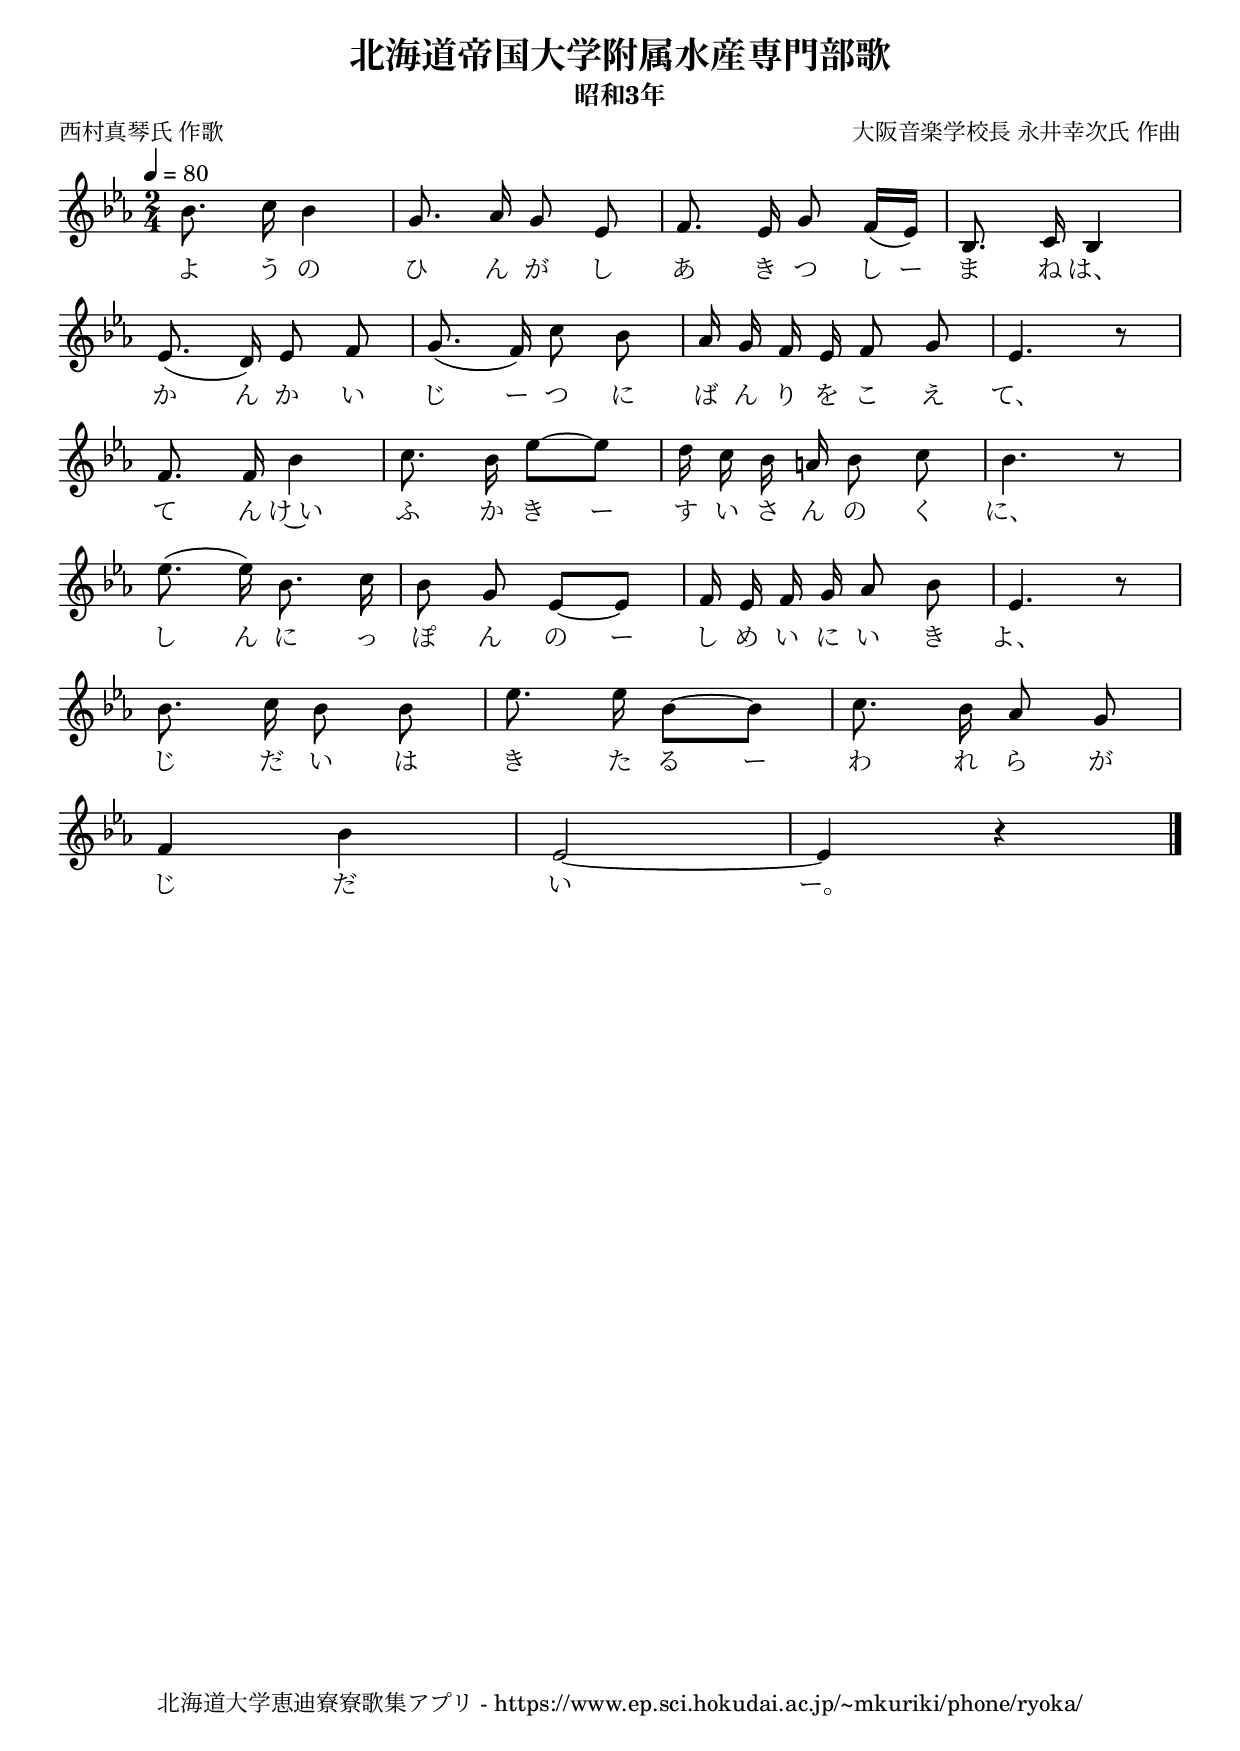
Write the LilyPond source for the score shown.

\version "2.18.2"

\paper {indent = 0}

\header {
  title = "北海道帝国大学附属水産専門部歌"
  subtitle = "昭和3年"
  composer = "大阪音楽学校長 永井幸次氏 作曲"
  poet = "西村真琴氏 作歌"
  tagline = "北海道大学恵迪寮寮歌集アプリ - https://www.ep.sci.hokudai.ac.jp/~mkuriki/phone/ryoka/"
}

melody = \relative c''{
  \tempo 4 = 80
  \autoBeamOff
  \numericTimeSignature
  \override BreathingSign.text = \markup { \musicglyph #"scripts.upedaltoe" } % ブレスの記号指定
  \key c \minor
  \time 2/4
  \set melismaBusyProperties = #'()
  bes8. c16 bes4 |
  g8. aes16 g8 ees |
  f8. ees16 g8 f16 ([ ees ]) |
  bes8. c16 bes4 | \break
  ees8. ( d16 ) ees8 f |
  g8. ( f16 ) c'8 bes |
  aes16 g f ees f8 g |
  ees4. r8 | \break
  f8. f16 bes4 |
  c8. bes16 ees8 ~ [ ees ] |
  d16 c bes a bes8 c |
  bes4. r8 | \break
  ees8. ( ees16 ) bes8. c16 |
  bes8 g ees ~[ ees ] |
  f16 ees f g aes8 bes |
  ees,4. r8 | \break
  bes'8. c16 bes8 bes |
  ees8. ees16 bes8 ~[ bes ] |
  c8. bes16 aes8 g | \break
  f4 bes |
  ees,2 ~ |
  ees4 r4
  \bar "|."
}

text = \lyricmode {
  よ う の ひ ん が し あ き つ し ー ま ね は、
  か ん か い じ ー つ に ば ん り を こ え て、
  て ん け~い ふ か き ー す い さ ん の く に、
  し ん に っ ぽ ん の ー し め い に い き よ、
  じ だ い は き た る ー わ れ ら が
  じ だ い ー。
}

\score {
  <<
    % ギターコード
    %{
    \new ChordNames \with {midiInstrument = #"acoustic guitar (nylon)"}{
      \set chordChanges = ##t
      \harmony
    }
    %}
    
    % メロディーライン
    \new Voice = "one"{\melody}
    % 歌詞
    \new Lyrics \lyricsto "one" \text
    % 太鼓
    % \new DrumStaff \with{
    %   \remove "Time_signature_engraver"
    %   drumStyleTable = #percussion-style
    %   \override StaffSymbol.line-count = #1
    %   \hide Stem
    % }
    % \drum
  >>
  
\midi {}
\layout {
  \context {
    \Score
    \remove "Bar_number_engraver"
  }
}

}


